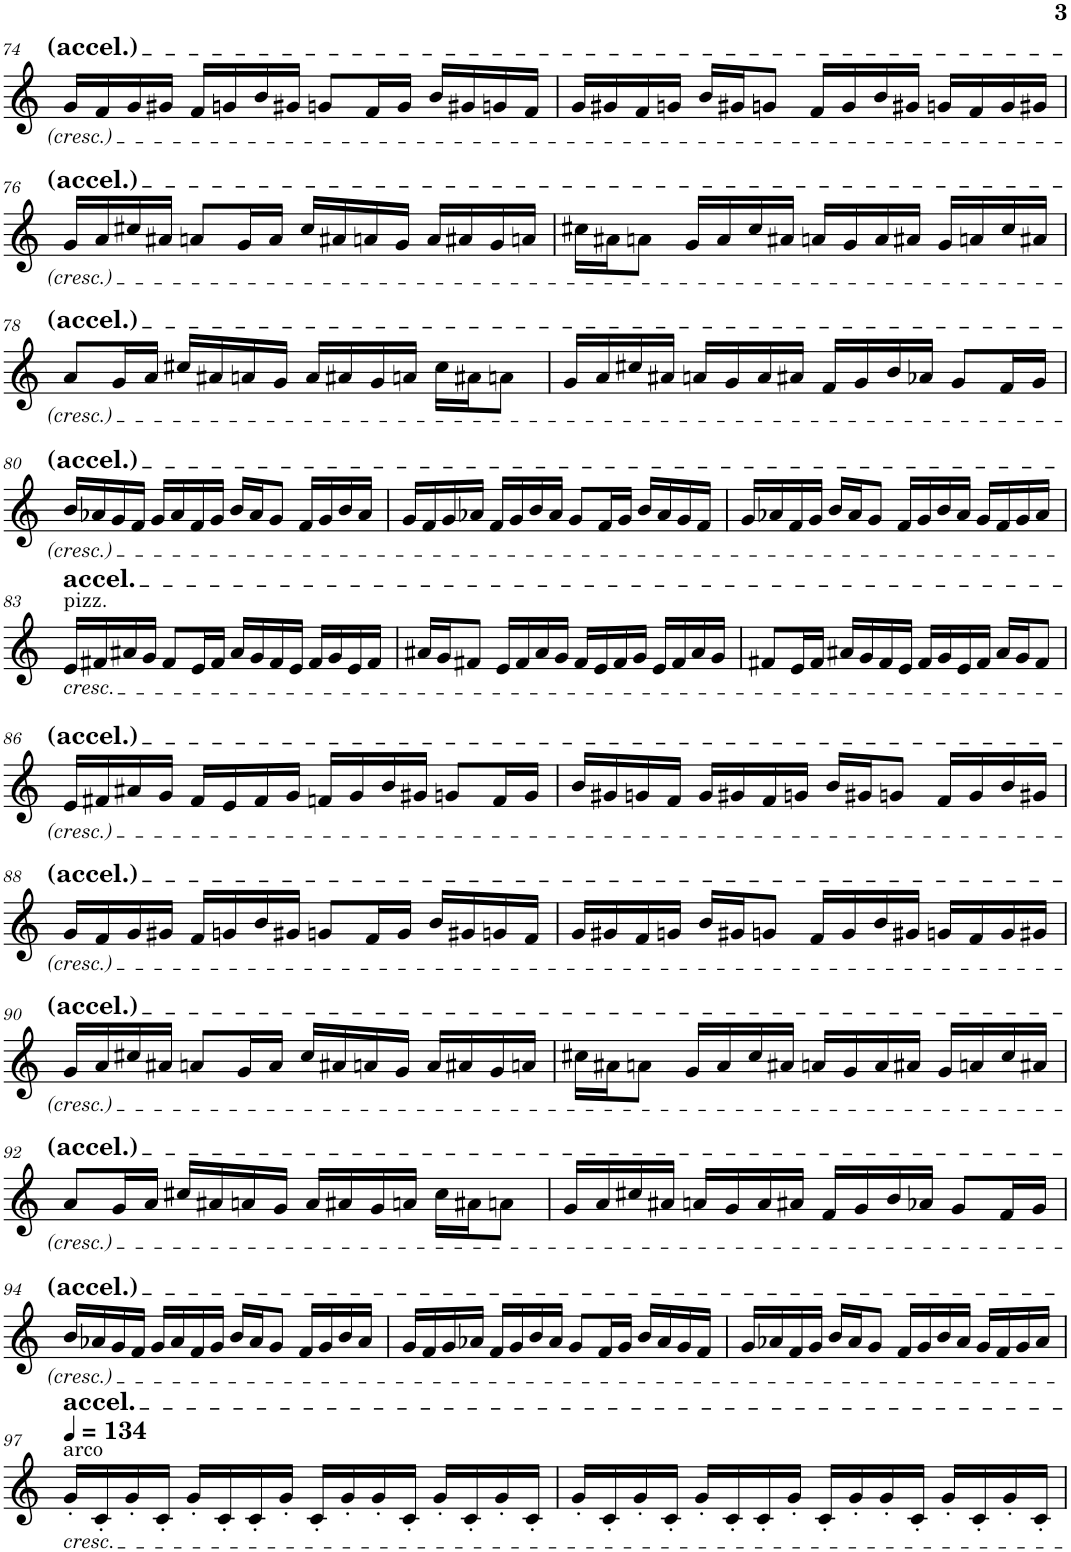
**kern
*part1
*staff1
*I"Violino
*I'Vno.
!!LO:PB:g=z
*clefG2
*k[]
*M4/4
=74
16g/LL
16f/
16g/
16g#X/JJ
16f/LL
16gn/
16b/
16g#X/JJ
8gn/L
16f/L
16g/JJ
16b/LL
16g#X/
16gn/
16f/JJ
=75
16g/LL
16g#X/
16f/
16gn/JJ
16b/LL
16g#X/J
8gn/J
16f/LL
16g/
16b/
16g#X/JJ
16gn/LL
16f/
16g/
16g#X/JJ
!!LO:LB:g=z
=76
16g/LL
16a/
16cc#X/
16a#X/JJ
8an/L
16g/L
16a/JJ
16cc#/LL
16a#X/
16an/
16g/JJ
16a/LL
16a#X/
16g/
16an/JJ
=77
16cc#X\LL
16a#X\J
8an\J
16g/LL
16a/
16cc#/
16a#X/JJ
16an/LL
16g/
16a/
16a#X/JJ
16g/LL
16an/
16cc#/
16a#X/JJ
!!LO:LB:g=z
=78
8a/L
16g/L
16a/JJ
16cc#X/LL
16a#X/
16an/
16g/JJ
16a/LL
16a#X/
16g/
16an/JJ
16cc#\LL
16a#X\J
8an\J
=79
16g/LL
16a/
16cc#X/
16a#X/JJ
16an/LL
16g/
16a/
16a#X/JJ
16f/LL
16g/
16b/
16a-X/JJ
8g/L
16f/L
16g/JJ
!!LO:LB:g=z
=80
16b/LL
16a-X/
16g/
16f/JJ
16g/LL
16a-/
16f/
16g/JJ
16b/LL
16a-/J
8g/J
16f/LL
16g/
16b/
16a-/JJ
=81
16g/LL
16f/
16g/
16a-X/JJ
16f/LL
16g/
16b/
16a-/JJ
8g/L
16f/L
16g/JJ
16b/LL
16a-/
16g/
16f/JJ
=82
16g/LL
16a-X/
16f/
16g/JJ
16b/LL
16a-/J
8g/J
16f/LL
16g/
16b/
16a-/JJ
16g/LL
16f/
16g/
16a-/JJ
!!LO:LB:g=z
=83
!LO:TX:a:t=pizz.
!LO:TX:b:i:t=cresc.
!LO:TX:a:t=accel.
16e/LL
16f#X/
16a#X/
16g/JJ
8f#/L
16e/L
16f#/JJ
16a#/LL
16g/
16f#/
16e/JJ
16f#/LL
16g/
16e/
16f#/JJ
=84
16a#X/LL
16g/J
8f#X/J
16e/LL
16f#/
16a#/
16g/JJ
16f#/LL
16e/
16f#/
16g/JJ
16e/LL
16f#/
16a#/
16g/JJ
=85
8f#X/L
16e/L
16f#/JJ
16a#X/LL
16g/
16f#/
16e/JJ
16f#/LL
16g/
16e/
16f#/JJ
16a#/LL
16g/J
8f#/J
!!LO:LB:g=z
=86
16e/LL
16f#X/
16a#X/
16g/JJ
16f#/LL
16e/
16f#/
16g/JJ
16fn/LL
16g/
16b/
16g#X/JJ
8gn/L
16f/L
16g/JJ
=87
16b/LL
16g#X/
16gn/
16f/JJ
16g/LL
16g#X/
16f/
16gn/JJ
16b/LL
16g#X/J
8gn/J
16f/LL
16g/
16b/
16g#X/JJ
!!LO:LB:g=z
=88
16g/LL
16f/
16g/
16g#X/JJ
16f/LL
16gn/
16b/
16g#X/JJ
8gn/L
16f/L
16g/JJ
16b/LL
16g#X/
16gn/
16f/JJ
=89
16g/LL
16g#X/
16f/
16gn/JJ
16b/LL
16g#X/J
8gn/J
16f/LL
16g/
16b/
16g#X/JJ
16gn/LL
16f/
16g/
16g#X/JJ
!!LO:LB:g=z
=90
16g/LL
16a/
16cc#X/
16a#X/JJ
8an/L
16g/L
16a/JJ
16cc#/LL
16a#X/
16an/
16g/JJ
16a/LL
16a#X/
16g/
16an/JJ
=91
16cc#X\LL
16a#X\J
8an\J
16g/LL
16a/
16cc#/
16a#X/JJ
16an/LL
16g/
16a/
16a#X/JJ
16g/LL
16an/
16cc#/
16a#X/JJ
!!LO:LB:g=z
=92
8a/L
16g/L
16a/JJ
16cc#X/LL
16a#X/
16an/
16g/JJ
16a/LL
16a#X/
16g/
16an/JJ
16cc#\LL
16a#X\J
8an\J
=93
16g/LL
16a/
16cc#X/
16a#X/JJ
16an/LL
16g/
16a/
16a#X/JJ
16f/LL
16g/
16b/
16a-X/JJ
8g/L
16f/L
16g/JJ
!!LO:LB:g=z
=94
16b/LL
16a-X/
16g/
16f/JJ
16g/LL
16a-/
16f/
16g/JJ
16b/LL
16a-/J
8g/J
16f/LL
16g/
16b/
16a-/JJ
=95
16g/LL
16f/
16g/
16a-X/JJ
16f/LL
16g/
16b/
16a-/JJ
8g/L
16f/L
16g/JJ
16b/LL
16a-/
16g/
16f/JJ
=96
16g/LL
16a-X/
16f/
16g/JJ
16b/LL
16a-/J
8g/J
16f/LL
16g/
16b/
16a-/JJ
16g/LL
16f/
16g/
16a-/JJ
!!LO:LB:g=z
=97
*MM134
!LO:TX:a:t=arco
!LO:TX:a:t=accel.
!LO:TX:b:i:t=cresc.
16g'/LL
16c'/
16g'/
16c'/JJ
16g'/LL
16c'/
16c'/
16g'/JJ
16c'/LL
16g'/
16g'/
16c'/JJ
16g'/LL
16c'/
16g'/
16c'/JJ
=98
16g'/LL
16c'/
16g'/
16c'/JJ
16g'/LL
16c'/
16c'/
16g'/JJ
16c'/LL
16g'/
16g'/
16c'/JJ
16g'/LL
16c'/
16g'/
16c'/JJ
=
*-
